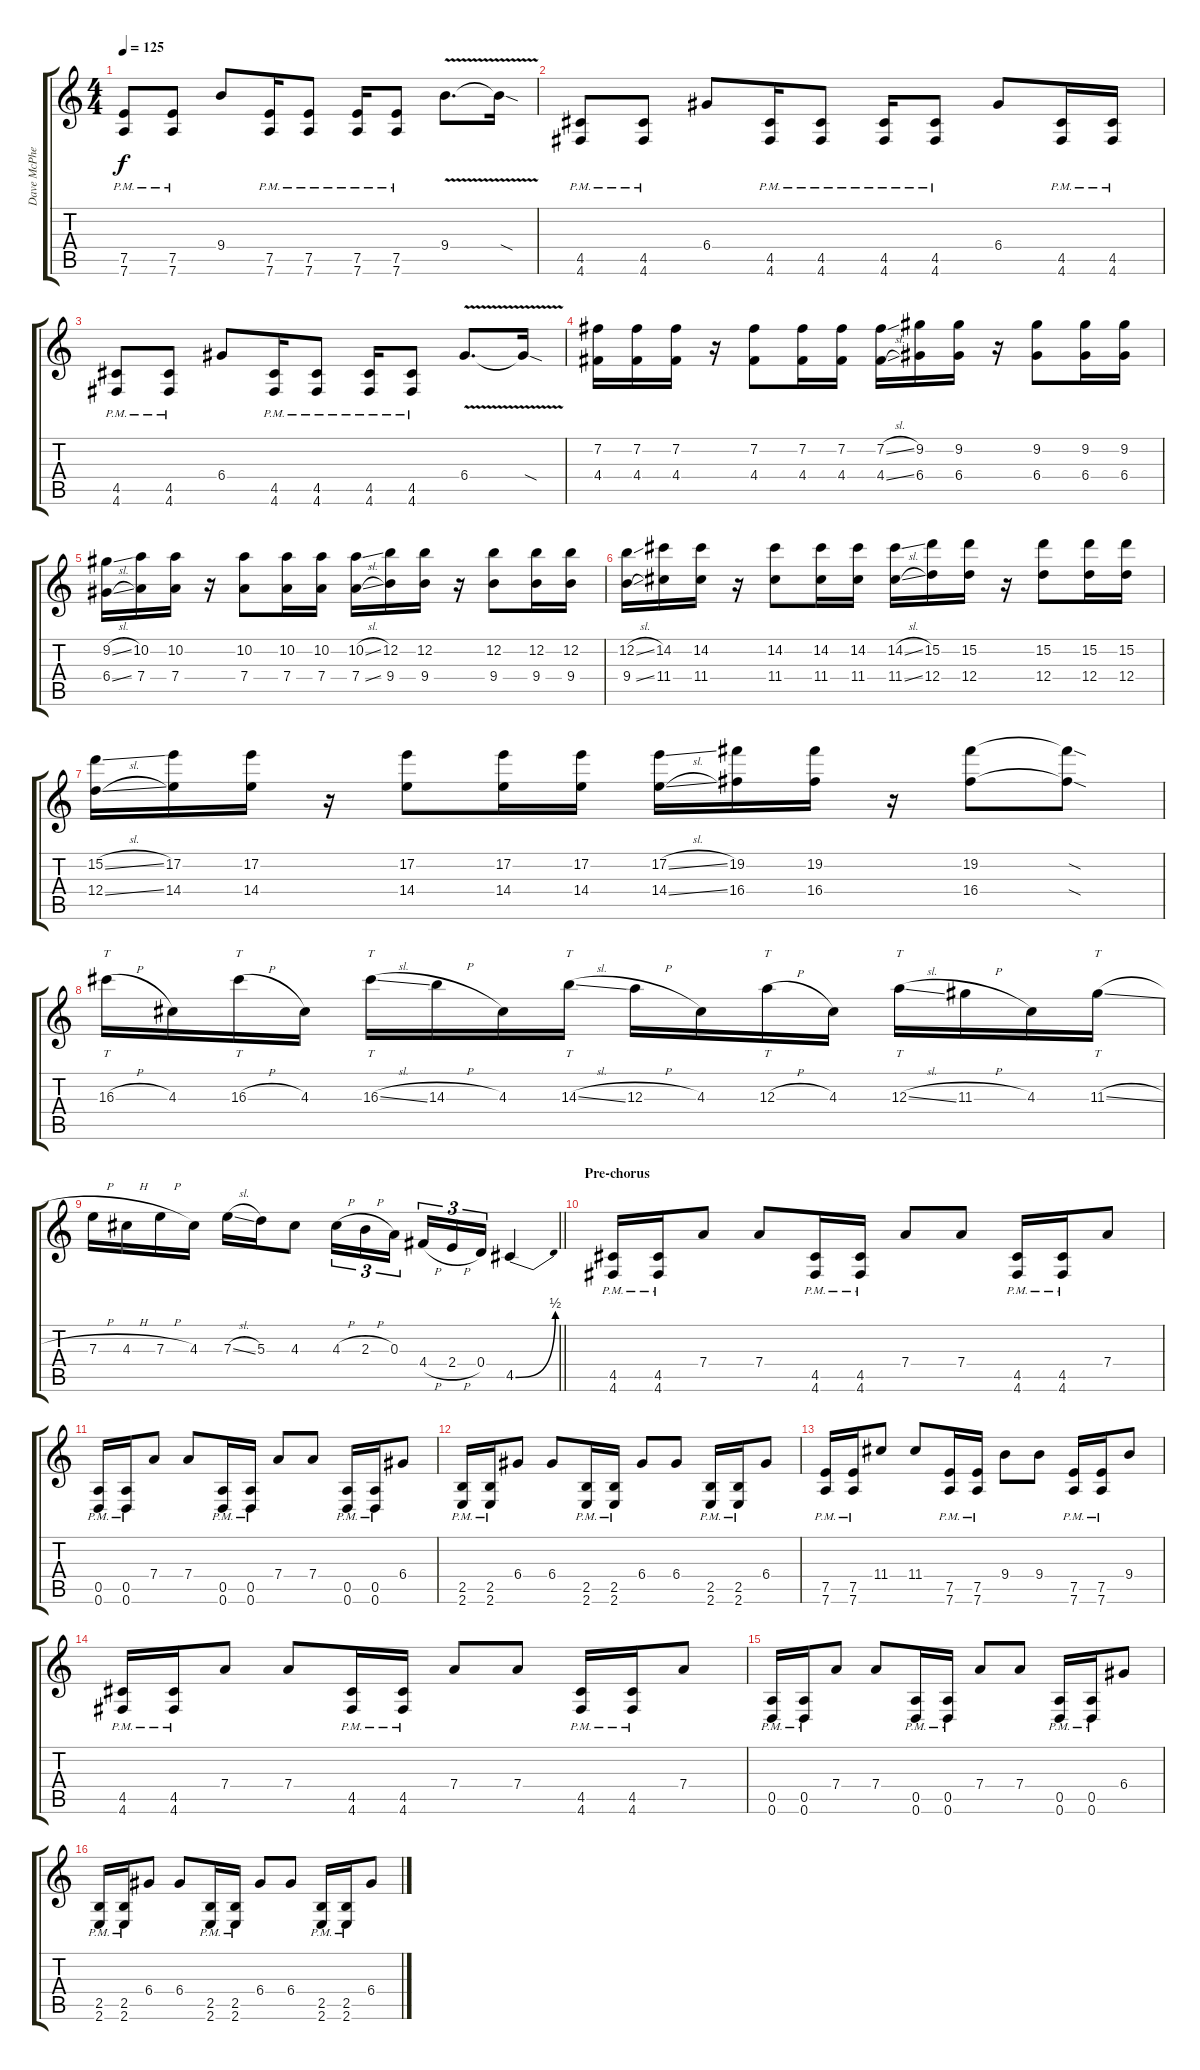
\track ("Dave McPherson" "Dave McPhe") {instrument distortionguitar}
\staff {score tabs}
\tuning (E4 B3 A3 D3 A2 D2) {hide}
\ts (4 4)
\tempo 125
\clef g2
\ks c
(7.5{pm} 7.6{pm}).8{dy f} (7.5{pm} 7.6{pm}).8 9.4.8 (7.5{pm} 7.6{pm}).16 (7.5{pm} 7.6{pm}).8 (7.5{pm} 7.6{pm}).16 (7.5{pm} 7.6{pm}).8 9.4{v}.8{d} 9.4{sod t}.16 |
(4.5{pm} 4.6{pm}).8 (4.5{pm} 4.6{pm}).8 6.4.8 (4.5{pm} 4.6{pm}).16 (4.5{pm} 4.6{pm}).8 (4.5{pm} 4.6{pm}).16 (4.5{pm} 4.6{pm}).8 6.4.8 (4.5{pm} 4.6{pm}).16 (4.5{pm} 4.6{pm}).16 |
(4.5{pm} 4.6{pm}).8 (4.5{pm} 4.6{pm}).8 6.4.8 (4.5{pm} 4.6{pm}).16 (4.5{pm} 4.6{pm}).8 (4.5{pm} 4.6{pm}).16 (4.5{pm} 4.6{pm}).8 6.4{v}.8{d} 6.4{sod t}.16 |
(7.2 4.4).16 (7.2 4.4).16 (7.2 4.4).16 r.16 (7.2 4.4).8 (7.2 4.4).16 (7.2 4.4).16 (7.2{sl} 4.4{sl}).16 (9.2 6.4).16 (9.2 6.4).16 r.16 (9.2 6.4).8 (9.2 6.4).16 (9.2 6.4).16 |
(9.2{sl} 6.4{sl}).16 (10.2 7.4).16 (10.2 7.4).16 r.16 (10.2 7.4).8 (10.2 7.4).16 (10.2 7.4).16 (10.2{sl} 7.4{sl}).16 (12.2 9.4).16 (12.2 9.4).16 r.16 (12.2 9.4).8 (12.2 9.4).16 (12.2 9.4).16 |
(12.2{sl} 9.4{sl}).16 (14.2 11.4).16 (14.2 11.4).16 r.16 (14.2 11.4).8 (14.2 11.4).16 (14.2 11.4).16 (14.2{sl} 11.4{sl}).16 (15.2 12.4).16 (15.2 12.4).16 r.16 (15.2 12.4).8 (15.2 12.4).16 (15.2 12.4).16 |
(15.2{sl} 12.4{sl}).16 (17.2 14.4).16 (17.2 14.4).16 r.16 (17.2 14.4).8 (17.2 14.4).16 (17.2 14.4).16 (17.2{sl} 14.4{sl}).16 (19.2 16.4).16 (19.2 16.4).16 r.16 (19.2 16.4).8 (19.2{sod t} 16.4{sod t}).8 |
16.3{h}.16{tt} 4.3.16 16.3{h}.16{tt} 4.3.16 16.3{sl}.16{tt} 14.3{h}.16 4.3.16 14.3{sl}.16{tt} 12.3{h}.16 4.3.16 12.3{h}.16{tt} 4.3.16 12.3{sl}.16{tt} 11.3{h}.16 4.3.16 11.3{sl}.16{tt} |
\barLineRight lightlight
7.3{h}.16 4.3{h}.16 7.3{h}.16 4.3.16 7.3{sl}.16 5.3.16 4.3.8 4.3{h}.16{tu (3 2)} 2.3{h}.16{tu (3 2)} 0.3.16{tu (3 2) beam splitsecondary} 4.4{h}.16{tu (3 2)} 2.4{h}.16{tu (3 2)} 0.4.16{tu (3 2)} 4.5{be (bend 0 0 60 2)}.4 |
\section ("" "Pre-chorus")
(4.5{pm} 4.6{pm}).16 (4.5{pm} 4.6{pm}).16 7.4.8 7.4.8 (4.5{pm} 4.6{pm}).16 (4.5{pm} 4.6{pm}).16 7.4.8 7.4.8 (4.5{pm} 4.6{pm}).16 (4.5{pm} 4.6{pm}).16 7.4.8 |
(0.5{pm} 0.6{pm}).16 (0.5{pm} 0.6{pm}).16 7.4.8 7.4.8 (0.5{pm} 0.6{pm}).16 (0.5{pm} 0.6{pm}).16 7.4.8 7.4.8 (0.5{pm} 0.6{pm}).16 (0.5{pm} 0.6{pm}).16 6.4.8 |
(2.5{pm} 2.6{pm}).16 (2.5{pm} 2.6{pm}).16 6.4.8 6.4.8 (2.5{pm} 2.6{pm}).16 (2.5{pm} 2.6{pm}).16 6.4.8 6.4.8 (2.5{pm} 2.6{pm}).16 (2.5{pm} 2.6{pm}).16 6.4.8 |
(7.5{pm} 7.6{pm}).16 (7.5{pm} 7.6{pm}).16 11.4.8 11.4.8 (7.5{pm} 7.6{pm}).16 (7.5{pm} 7.6{pm}).16 9.4.8 9.4.8 (7.5{pm} 7.6{pm}).16 (7.5{pm} 7.6{pm}).16 9.4.8 |
(4.5{pm} 4.6{pm}).16 (4.5{pm} 4.6{pm}).16 7.4.8 7.4.8 (4.5{pm} 4.6{pm}).16 (4.5{pm} 4.6{pm}).16 7.4.8 7.4.8 (4.5{pm} 4.6{pm}).16 (4.5{pm} 4.6{pm}).16 7.4.8 |
(0.5{pm} 0.6{pm}).16 (0.5{pm} 0.6{pm}).16 7.4.8 7.4.8 (0.5{pm} 0.6{pm}).16 (0.5{pm} 0.6{pm}).16 7.4.8 7.4.8 (0.5{pm} 0.6{pm}).16 (0.5{pm} 0.6{pm}).16 6.4.8 |
(2.5{pm} 2.6{pm}).16 (2.5{pm} 2.6{pm}).16 6.4.8 6.4.8 (2.5{pm} 2.6{pm}).16 (2.5{pm} 2.6{pm}).16 6.4.8 6.4.8 (2.5{pm} 2.6{pm}).16 (2.5{pm} 2.6{pm}).16 6.4.8
